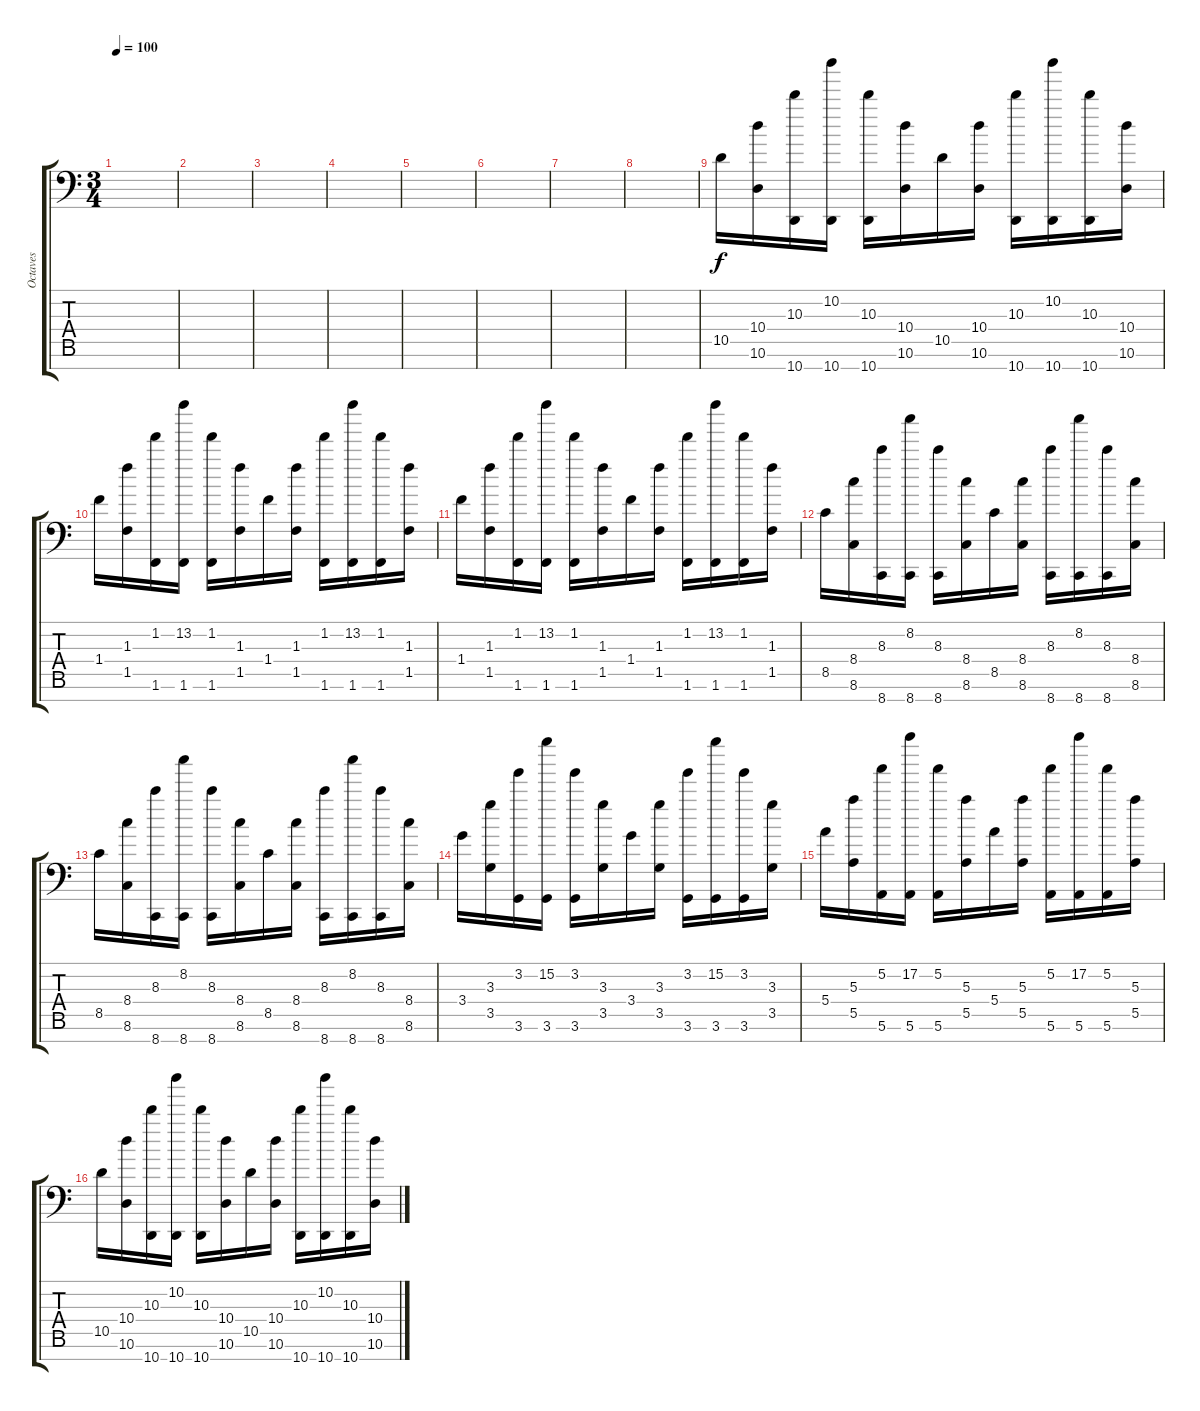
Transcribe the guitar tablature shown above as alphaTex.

\track ("Octaves" "Octaves") {instrument acousticguitarnylon}
\staff {score tabs}
\tuning (E-1 E5 E4 E3 E2 E1 E0) {hide}
\ts (3 4)
\tempo 100
\clef f4
\ks c
|
|
|
|
|
|
|
|
10.5.16 (10.4 10.6).16 (10.3 10.7).16 (10.2 10.7).16 (10.3 10.7).16 (10.4 10.6).16 10.5.16 (10.4 10.6).16 (10.3 10.7).16 (10.2 10.7).16 (10.3 10.7).16 (10.4 10.6).16 |
1.4.16 (1.3 1.5).16 (1.2 1.6).16 (13.2 1.6).16 (1.2 1.6).16 (1.3 1.5).16 1.4.16 (1.3 1.5).16 (1.2 1.6).16 (13.2 1.6).16 (1.2 1.6).16 (1.3 1.5).16 |
1.4.16 (1.3 1.5).16 (1.2 1.6).16 (13.2 1.6).16 (1.2 1.6).16 (1.3 1.5).16 1.4.16 (1.3 1.5).16 (1.2 1.6).16 (13.2 1.6).16 (1.2 1.6).16 (1.3 1.5).16 |
8.5.16 (8.4 8.6).16 (8.3 8.7).16 (8.2 8.7).16 (8.3 8.7).16 (8.4 8.6).16 8.5.16 (8.4 8.6).16 (8.3 8.7).16 (8.2 8.7).16 (8.3 8.7).16 (8.4 8.6).16 |
8.5.16 (8.4 8.6).16 (8.3 8.7).16 (8.2 8.7).16 (8.3 8.7).16 (8.4 8.6).16 8.5.16 (8.4 8.6).16 (8.3 8.7).16 (8.2 8.7).16 (8.3 8.7).16 (8.4 8.6).16 |
3.4.16 (3.3 3.5).16 (3.2 3.6).16 (15.2 3.6).16 (3.2 3.6).16 (3.3 3.5).16 3.4.16 (3.3 3.5).16 (3.2 3.6).16 (15.2 3.6).16 (3.2 3.6).16 (3.3 3.5).16 |
5.4.16 (5.3 5.5).16 (5.2 5.6).16 (17.2 5.6).16 (5.2 5.6).16 (5.3 5.5).16 5.4.16 (5.3 5.5).16 (5.2 5.6).16 (17.2 5.6).16 (5.2 5.6).16 (5.3 5.5).16 |
10.5.16 (10.4 10.6).16 (10.3 10.7).16 (10.2 10.7).16 (10.3 10.7).16 (10.4 10.6).16 10.5.16 (10.4 10.6).16 (10.3 10.7).16 (10.2 10.7).16 (10.3 10.7).16 (10.4 10.6).16
